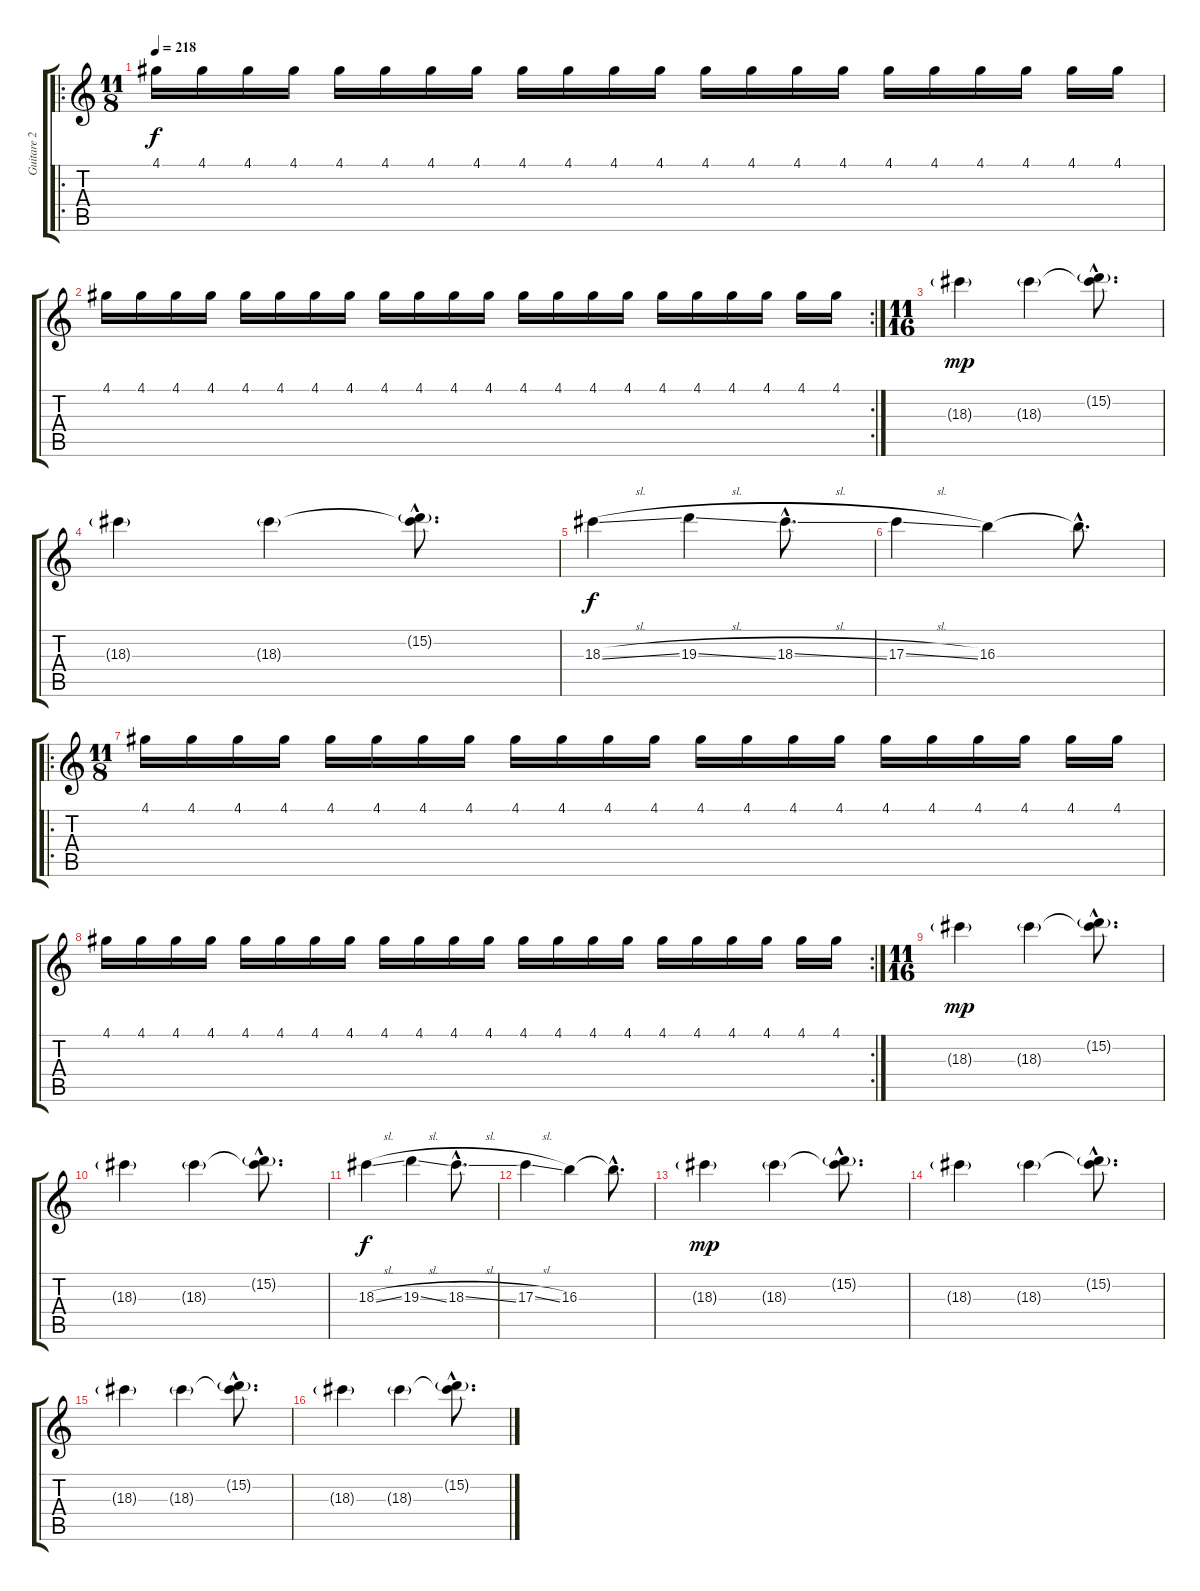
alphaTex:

\track ("Guitare 2" "Guitare 2") {instrument overdrivenguitar}
\staff {score tabs}
\tuning (E4 B3 G3 D3 A2 E2) {hide}
\ro
\ts (11 8)
\tempo 218
\tempo 200
\tempo 218
\clef g2
\ks c
4.1.16{dy f instrument overdrivenguitar} 4.1.16 4.1.16 4.1.16 4.1.16 4.1.16 4.1.16 4.1.16 4.1.16 4.1.16 4.1.16 4.1.16 4.1.16 4.1.16 4.1.16 4.1.16 4.1.16 4.1.16 4.1.16 4.1.16 4.1.16 4.1.16 |
\rc 2
4.1.16 4.1.16 4.1.16 4.1.16 4.1.16 4.1.16 4.1.16 4.1.16 4.1.16 4.1.16 4.1.16 4.1.16 4.1.16 4.1.16 4.1.16 4.1.16 4.1.16 4.1.16 4.1.16 4.1.16 4.1.16 4.1.16 |
\ts (11 16)
18.3{g}.4{dy mp} 18.3{g}.4 (15.2{g hac} 18.3{hac t}).8{d} |
18.3{g}.4 18.3{g}.4 (15.2{g hac} 18.3{hac t}).8{d} |
18.3{sl}.4{dy f} 19.3{sl}.4 18.3{sl hac}.8{d} |
17.3{sl}.4 16.3.4 16.3{hac t}.8{d} |
\ro
\ts (11 8)
4.1.16 4.1.16 4.1.16 4.1.16 4.1.16 4.1.16 4.1.16 4.1.16 4.1.16 4.1.16 4.1.16 4.1.16 4.1.16 4.1.16 4.1.16 4.1.16 4.1.16 4.1.16 4.1.16 4.1.16 4.1.16 4.1.16 |
\rc 2
4.1.16 4.1.16 4.1.16 4.1.16 4.1.16 4.1.16 4.1.16 4.1.16 4.1.16 4.1.16 4.1.16 4.1.16 4.1.16 4.1.16 4.1.16 4.1.16 4.1.16 4.1.16 4.1.16 4.1.16 4.1.16 4.1.16 |
\ts (11 16)
18.3{g}.4{dy mp} 18.3{g}.4 (15.2{g hac} 18.3{hac t}).8{d} |
18.3{g}.4 18.3{g}.4 (15.2{g hac} 18.3{hac t}).8{d} |
18.3{sl}.4{dy f} 19.3{sl}.4 18.3{sl hac}.8{d} |
17.3{sl}.4 16.3.4 16.3{hac t}.8{d} |
18.3{g}.4{dy mp} 18.3{g}.4 (15.2{g hac} 18.3{hac t}).8{d} |
18.3{g}.4 18.3{g}.4 (15.2{g hac} 18.3{hac t}).8{d} |
18.3{g}.4 18.3{g}.4 (15.2{g hac} 18.3{hac t}).8{d} |
18.3{g}.4 18.3{g}.4 (15.2{g hac} 18.3{hac t}).8{d}
